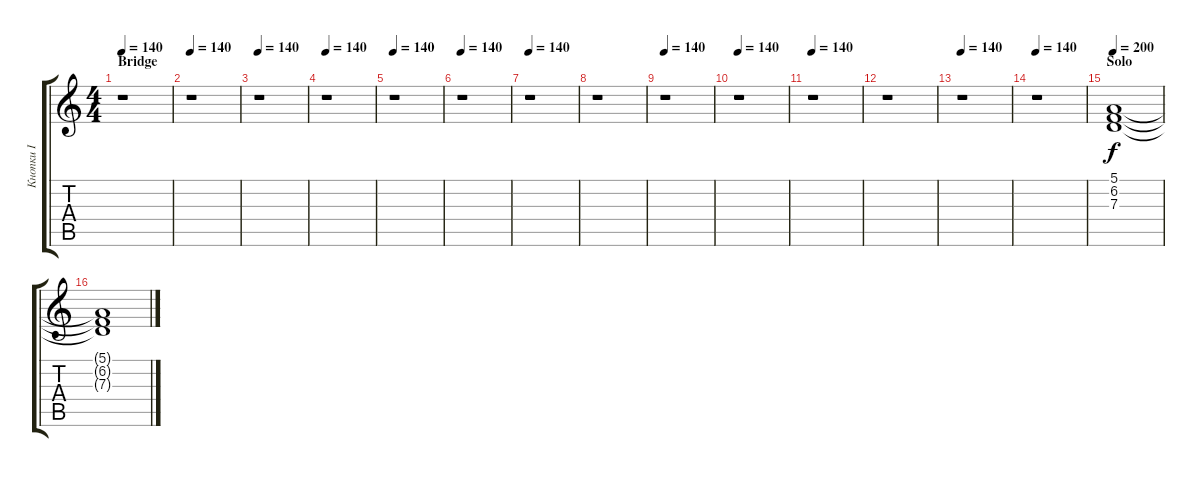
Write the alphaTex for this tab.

\track ("Кнопки I" "Кнопки I") {instrument tremolostrings}
\staff {score tabs}
\tuning (E4 B3 G3 D3 A2 E2) {hide}
\ts (4 4)
\section ("" "Bridge ")
\tempo 140
\clef g2
\ks c
r.1{dy f} |
\tempo 140
r.1 |
\tempo 140
r.1 |
\tempo 140
r.1 |
\tempo 140
r.1 |
\tempo 140
r.1 |
\tempo 140
r.1 |
r.1 |
\tempo 140
r.1 |
\tempo 140
r.1 |
\tempo 140
r.1 |
r.1 |
\tempo 140
r.1 |
\tempo 140
r.1 |
\section ("" "Solo")
\tempo 200
(5.1 6.2 7.3).1 |
(5.1{t} 6.2{t} 7.3{t}).1
